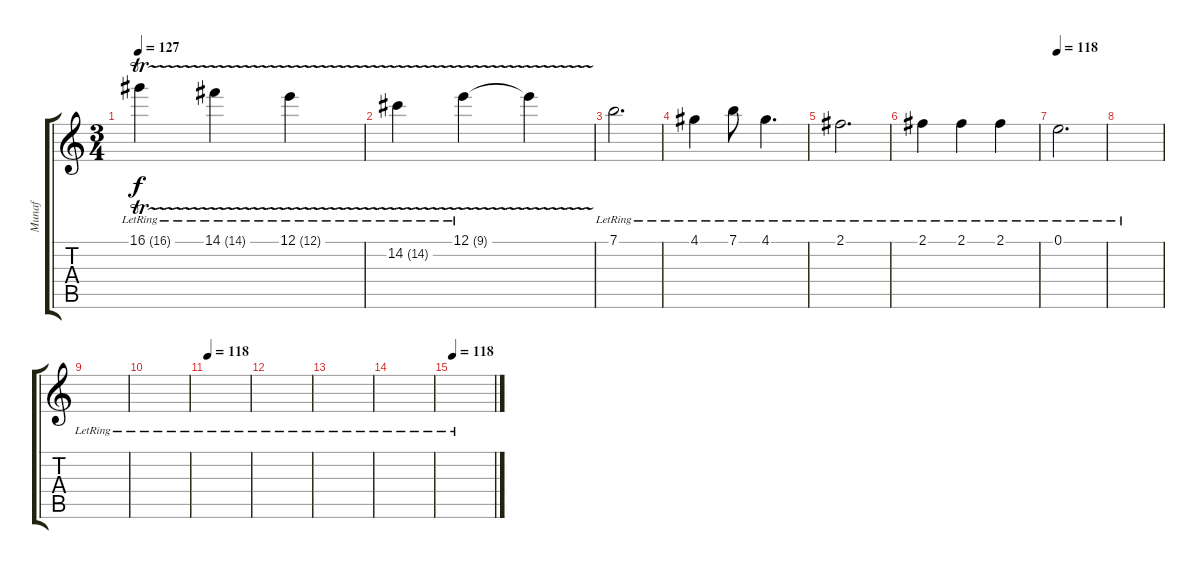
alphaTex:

\track ("Munaf" "Munaf") {instrument acousticguitarsteel}
\staff {score tabs}
\tuning (E4 B3 G3 D3 A2 E2) {hide}
\ts (3 4)
\tempo 127
\clef g2
\ks c
16.1{tr (16 32) lr}.4{dy f} 14.1{tr (14 32) lr}.4 12.1{tr (12 32) lr}.4 |
14.2{tr (14 32) lr}.4 12.1{tr (9 32) lr}.4 12.1{tr (12 32) t}.4 |
7.1{lr}.2{d} |
4.1{lr}.4 7.1{lr}.8 4.1{lr}.4{d} |
2.1{lr}.2{d} |
2.1{lr}.4 2.1{lr}.4 2.1{lr}.4 |
\tempo 118
0.1{lr}.2{d} |
|
|
|
\tempo 118
|
|
|
|
\tempo 118
